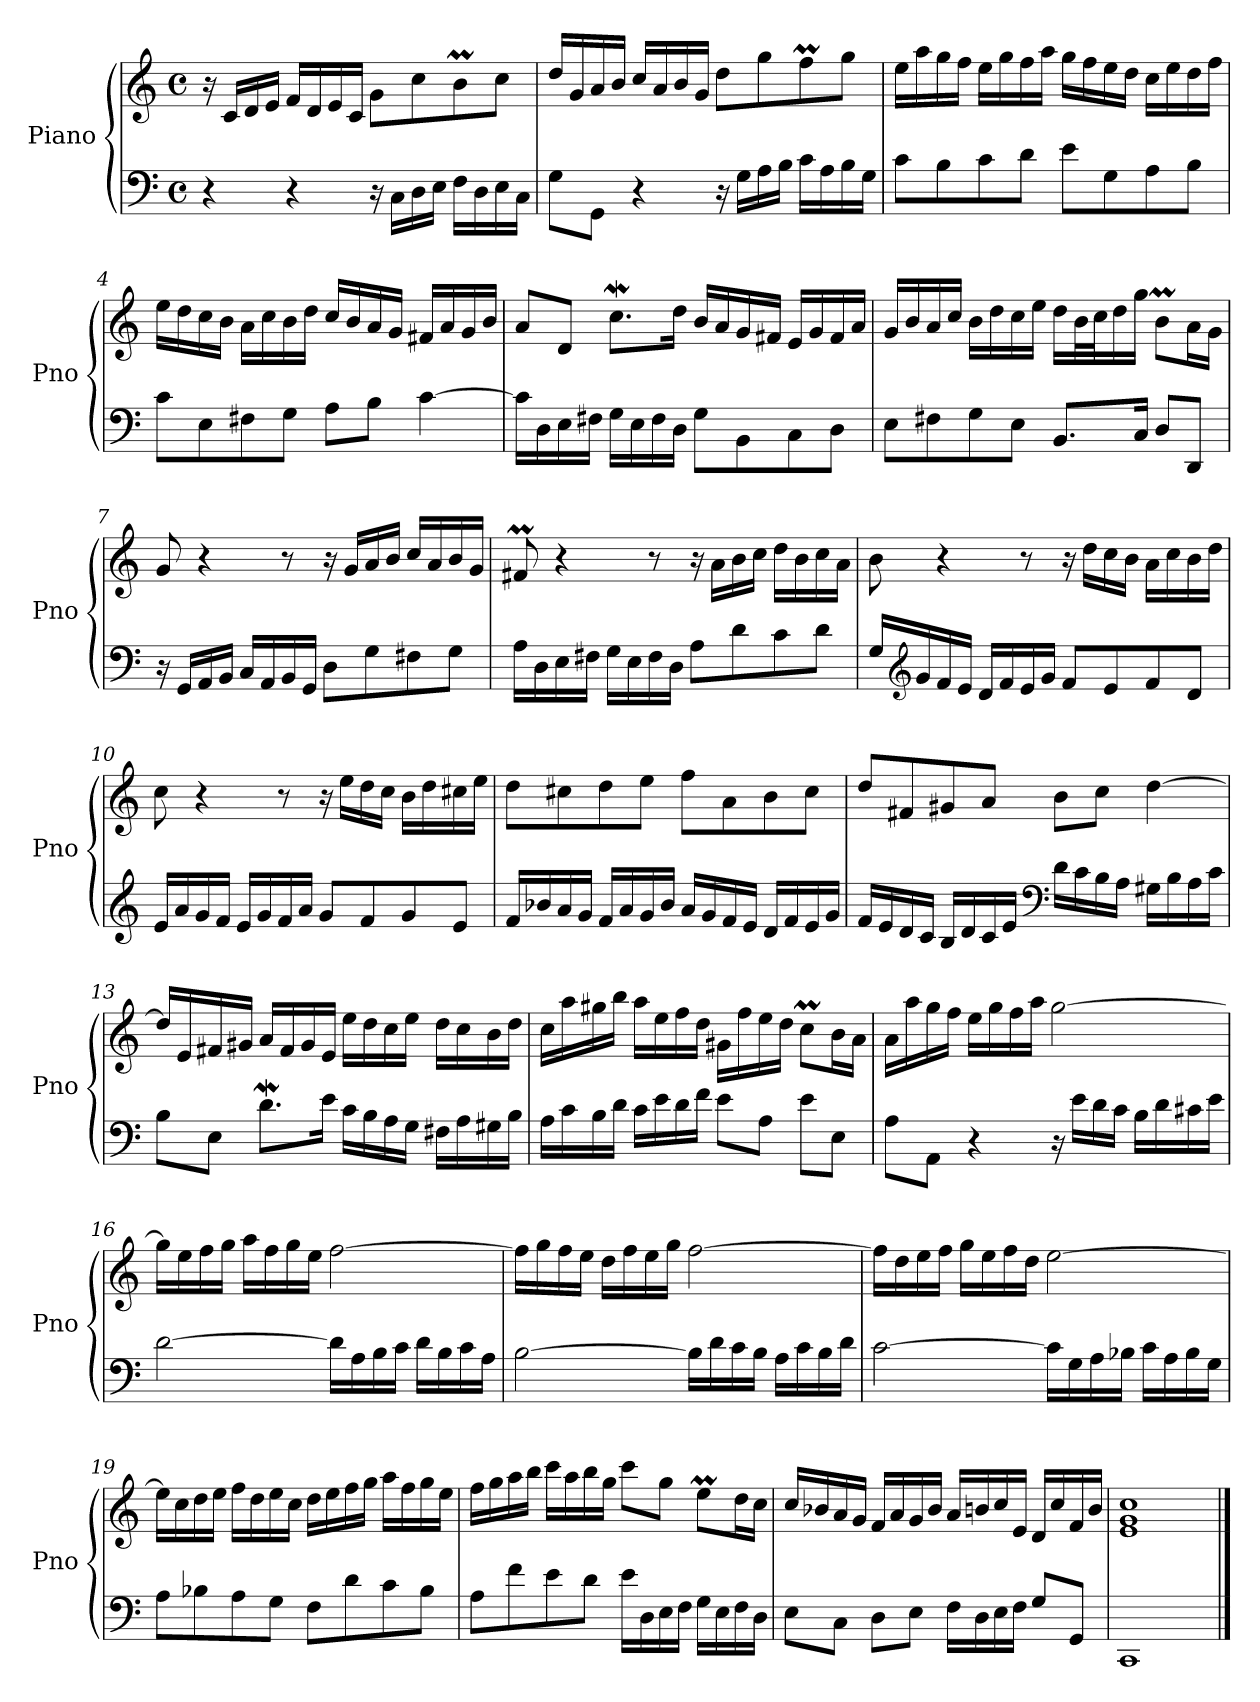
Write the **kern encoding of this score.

**kern	**kern
*part1	*part1
*staff2	*staff1
*I"Piano	*
*I'Pno	*
*clefF4	*clefG2
*k[]	*k[]
*M4/4	*M4/4
*met(c)	*met(c)
=1	=1
4r	16r
.	16c/LL
.	16d/
.	16e/JJ
4r	16f/LL
.	16d/
.	16e/
.	16c/JJ
16r	8g\L
16C\LL	.
16D\	8cc\
16E\JJ	.
16F\LL	8bm\
16D\	.
16E\	8cc\J
16C\JJ	.
=2	=2
8G\L	16dd/LL
.	16g/
8GG\J	16a/
.	16b/JJ
4r	16cc/LL
.	16a/
.	16b/
.	16g/JJ
16r	8dd\L
16G\LL	.
16A\	8gg\
16B\JJ	.
16c\LL	8ffM\
16A\	.
16B\	8gg\J
16G\JJ	.
!!LO:LB:g=z
=3	=3
8c\L	16ee\LL
.	16aa\
8B\	16gg\
.	16ff\JJ
8c\	16ee\LL
.	16gg\
8d\J	16ff\
.	16aa\JJ
8e\L	16gg\LL
.	16ff\
8G\	16ee\
.	16dd\JJ
8A\	16cc\LL
.	16ee\
8B\J	16dd\
.	16ff\JJ
=4	=4
8c\L	16ee\LL
.	16dd\
8E\	16cc\
.	16b\JJ
8F#X\	16a\LL
.	16cc\
8G\J	16b\
.	16dd\JJ
8A\L	16cc/LL
.	16b/
8B\J	16a/
.	16g/JJ
[4c\	16f#X/LL
.	16a/
.	16g/
.	16b/JJ
!!LO:LB:g=z
=5	=5
16c\LL]	8a/L
16D\	.
16E\	8d/J
16F#X\JJ	.
16G\LL	8.ccw\L
16E\	.
16F#\	.
16D\JJ	16dd\Jk
8G\L	16b/LL
.	16a/
8BB\	16g/
.	16f#X/JJ
8C\	16e/LL
.	16g/
8D\J	16f#/
.	16a/JJ
=6	=6
8E\L	16g/LL
.	16b/
8F#X\	16a/
.	16cc/JJ
8G\	16b\LL
.	16dd\
8E\J	16cc\
.	16ee\JJ
8.BB/L	16dd\LL
.	32b\L
.	32cc\J
.	16dd\
16C/Jk	16gg\JJ
8D/L	8bm\L
8DD/J	16a\L
.	16g\JJ
!!LO:LB:g=z
=7	=7
16r	8g/
16GG/LL	.
16AA/	4r
16BB/JJ	.
16C/LL	.
16AA/	.
16BB/	8r
16GG/JJ	.
8D\L	16r
.	16g/LL
8G\	16a/
.	16b/JJ
8F#X\	16cc/LL
.	16a/
8G\J	16b/
.	16g/JJ
=8	=8
16A\LL	8f#Xm/
16D\	.
16E\	4r
16F#X\JJ	.
16G\LL	.
16E\	.
16F#\	8r
16D\JJ	.
8A\L	16r
.	16a\LL
8d\	16b\
.	16cc\JJ
8c\	16dd\LL
.	16b\
8d\J	16cc\
.	16a\JJ
!!LO:LB:g=z
=9	=9
16G/LL	8b\
*clefG2	*
16g/	.
16f/	4r
16e/JJ	.
16d/LL	.
16f/	.
16e/	8r
16g/JJ	.
8f/L	16r
.	16dd\LL
8e/	16cc\
.	16b\JJ
8f/	16a\LL
.	16cc\
8d/J	16b\
.	16dd\JJ
=10	=10
16e/LL	8cc\
16a/	.
16g/	4r
16f/JJ	.
16e/LL	.
16g/	.
16f/	8r
16a/JJ	.
8g/L	16r
.	16ee\LL
8f/	16dd\
.	16cc\JJ
8g/	16b\LL
.	16dd\
8e/J	16cc#X\
.	16ee\JJ
!!LO:PB:g=z
=11	=11
16f/LL	8dd\L
16b-X/	.
16a/	8cc#X\
16g/JJ	.
16f/LL	8dd\
16a/	.
16g/	8ee\J
16b-/JJ	.
16a/LL	8ff\L
16g/	.
16f/	8a\
16e/JJ	.
16d/LL	8b\
16f/	.
16e/	8cc#\J
16g/JJ	.
=12	=12
16f/LL	8dd/L
16e/	.
16d/	8f#X/
16c/JJ	.
16B/LL	8g#X/
16d/	.
16c/	8a/J
16e/JJ	.
*clefF4	*
16d\LL	8b\L
16c\	.
16B\	8cc\J
16A\JJ	.
16G#X\LL	[4dd\
16B\	.
16A\	.
16c\JJ	.
!!LO:LB:g=z
=13	=13
8B\L	16dd/LL]
.	16e/
8E\J	16f#X/
.	16g#X/JJ
8.dW\L	16a/LL
.	16f#/
.	16g#/
16e\Jk	16e/JJ
16c\LL	16ee\LL
16B\	16dd\
16A\	16cc\
16G\JJ	16ee\JJ
16F#X\LL	16dd\LL
16A\	16cc\
16G#X\	16b\
16B\JJ	16dd\JJ
=14	=14
16A\LL	16cc\LL
16c\	16aa\
16B\	16gg#X\
16d\JJ	16bb\JJ
16c\LL	16aa\LL
16e\	16ee\
16d\	16ff\
16f\JJ	16dd\JJ
8e\L	16g#X\LL
.	16ff\
8A\J	16ee\
.	16dd\JJ
8e\L	8ccM\L
8E\J	16b\L
.	16a\JJ
!!LO:LB:g=z
=15	=15
8A\L	16a\LL
.	16aa\
8AA\J	16gg\
.	16ff\JJ
4r	16ee\LL
.	16gg\
.	16ff\
.	16aa\JJ
16r	[2gg\
16e\LL	.
16d\	.
16c\JJ	.
16B\LL	.
16d\	.
16c#X\	.
16e\JJ	.
=16	=16
[2d\	16gg\LL]
.	16ee\
.	16ff\
.	16gg\JJ
.	16aa\LL
.	16ff\
.	16gg\
.	16ee\JJ
16d\LL]	[2ff\
16A\	.
16B\	.
16c\JJ	.
16d\LL	.
16B\	.
16c\	.
16A\JJ	.
=17	=17
[2B\	16ff\LL]
.	16gg\
.	16ff\
.	16ee\JJ
.	16dd\LL
.	16ff\
.	16ee\
.	16gg\JJ
16B\LL]	[2ff\
16d\	.
16c\	.
16B\JJ	.
16A\LL	.
16c\	.
16B\	.
16d\JJ	.
!!LO:LB:g=z
=18	=18
[2c\	16ff\LL]
.	16dd\
.	16ee\
.	16ff\JJ
.	16gg\LL
.	16ee\
.	16ff\
.	16dd\JJ
16c\LL]	[2ee\
16G\	.
16A\	.
16B-X\JJ	.
16c\LL	.
16A\	.
16B-\	.
16G\JJ	.
=19	=19
8A\L	16ee\LL]
.	16cc\
8B-X\	16dd\
.	16ee\JJ
8A\	16ff\LL
.	16dd\
8G\J	16ee\
.	16cc\JJ
8F\L	16dd\LL
.	16ee\
8d\	16ff\
.	16gg\JJ
8c\	16aa\LL
.	16ff\
8B-\J	16gg\
.	16ee\JJ
!!LO:LB:g=z
=20	=20
8A\L	16ff\LL
.	16gg\
8f\	16aa\
.	16bb\JJ
8e\	16ccc\LL
.	16aa\
8d\J	16bb\
.	16gg\JJ
16e\LL	8ccc\L
16D\	.
16E\	8gg\J
16F\JJ	.
16G\LL	8eem\L
16E\	.
16F\	16dd\L
16D\JJ	16cc\JJ
=21	=21
8E\L	16cc/LL
.	16b-X/
8C\J	16a/
.	16g/JJ
8D\L	16f/LL
.	16a/
8E\J	16g/
.	16b-/JJ
16F\LL	16a/LL
16D\	16bn/
16E\	16cc/
16F\JJ	16e/JJ
8G/L	16d/LL
.	16cc/
8GG/J	16f/
.	16b/JJ
=22	=22
1CC	1e 1g 1cc
==	==
*-	*-
